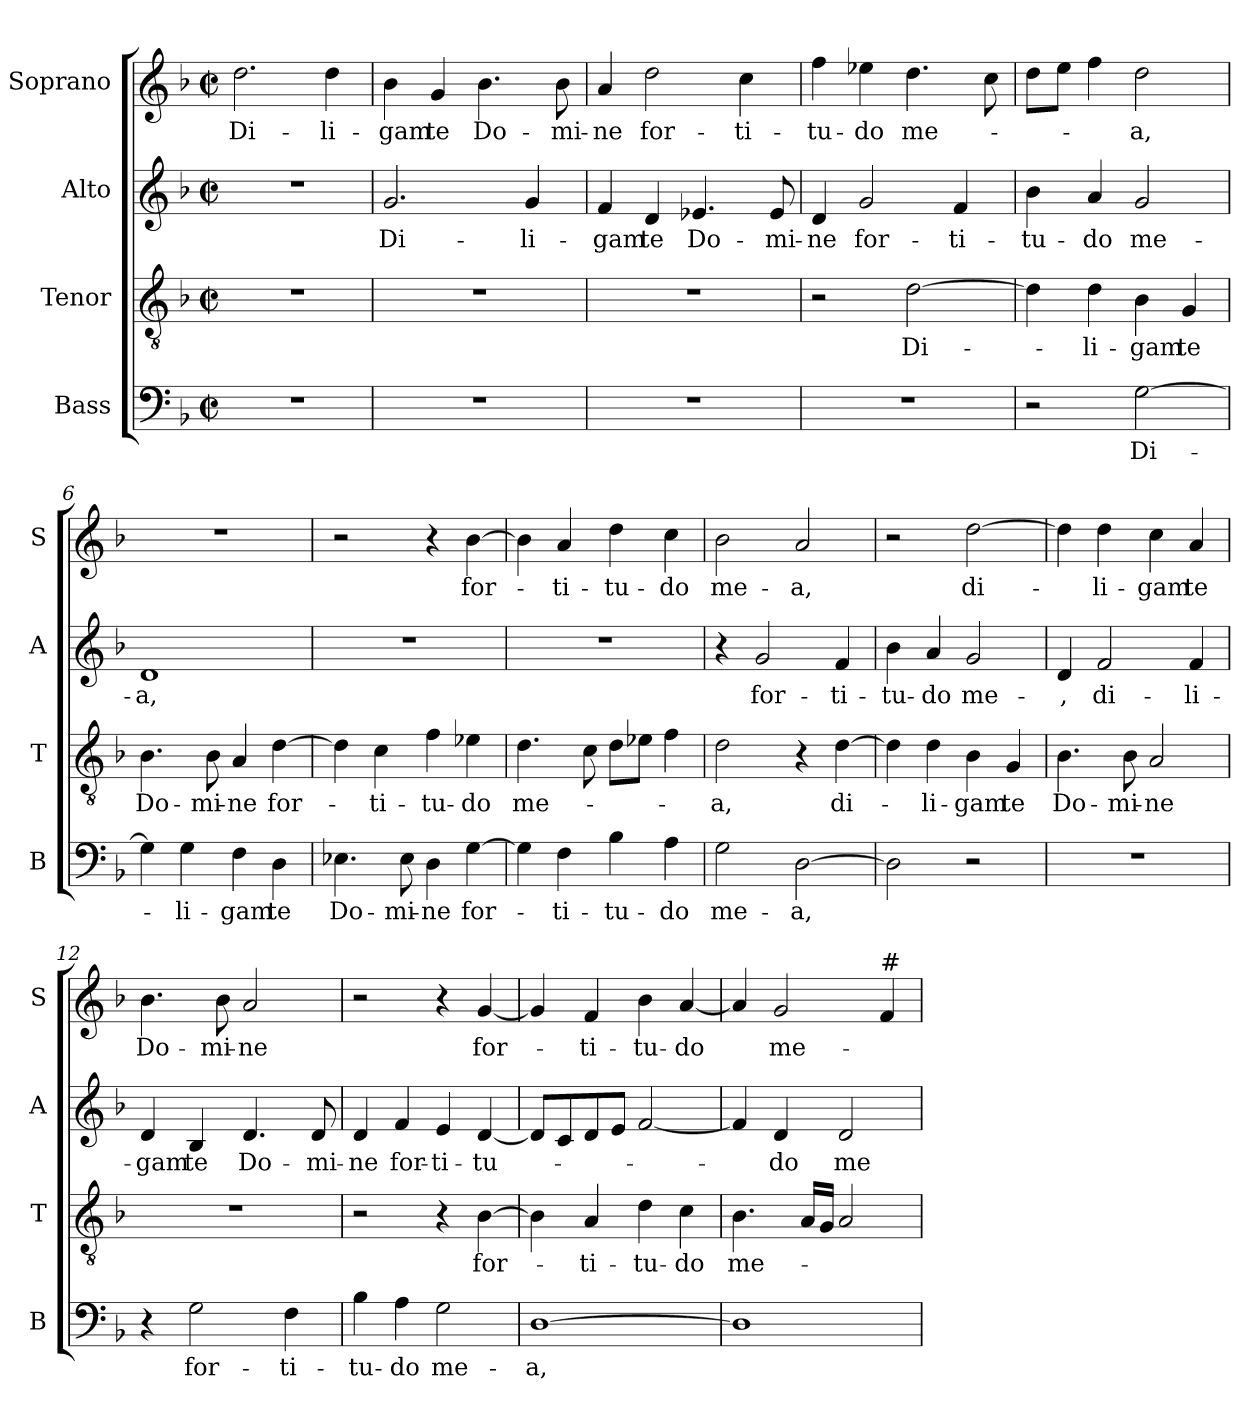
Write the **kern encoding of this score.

**kern	**text	**kern	**text	**kern	**text	**kern	**text
*part4	*part4	*part3	*part3	*part2	*part2	*part1	*part1
*staff4	*staff4	*staff3	*staff3	*staff2	*staff2	*staff1	*staff1
*I"Bass	*	*I"Tenor	*	*I"Alto	*	*I"Soprano	*
*I'B	*	*I'T	*	*I'A	*	*I'S	*
*clefF4	*	*clefGv2	*	*clefG2	*	*clefG2	*
*k[b-]	*	*k[b-]	*	*k[b-]	*	*k[b-]	*
*F:	*	*F:	*	*F:	*	*F:	*
*M2/2	*	*M2/2	*	*M2/2	*	*M2/2	*
*met(c|)	*	*met(c|)	*	*met(c|)	*	*met(c|)	*
=1	=1	=1	=1	=1	=1	=1	=1
!	!	!	!	!	!	!	!LO:LY:b
1r	.	1r	.	1r	.	2.dd\	Di-
!	!	!	!	!	!	!	!LO:LY:b
.	.	.	.	.	.	4dd\	-li-
=2	=2	=2	=2	=2	=2	=2	=2
!	!	!	!	!	!LO:LY:b	!	!LO:LY:b
1r	.	1r	.	2.g/	Di-	4b-\	-gam
!	!	!	!	!	!	!	!LO:LY:b
.	.	.	.	.	.	4g/	te
!	!	!	!	!	!	!	!LO:LY:b
.	.	.	.	.	.	4.b-\	Do-
!	!	!	!	!	!LO:LY:b	!	!
.	.	.	.	4g/	-li-	.	.
!	!	!	!	!	!	!	!LO:LY:b
.	.	.	.	.	.	8b-\	-mi-
=3	=3	=3	=3	=3	=3	=3	=3
!	!	!	!	!	!LO:LY:b	!	!LO:LY:b
1r	.	1r	.	4f/	-gam	4a/	-ne
!	!	!	!	!	!LO:LY:b	!	!LO:LY:b
.	.	.	.	4d/	te	2dd\	for-
!	!	!	!	!	!LO:LY:b	!	!
.	.	.	.	4.e-X/	Do-	.	.
!	!	!	!	!	!	!	!LO:LY:b
.	.	.	.	.	.	4cc\	-ti-
!	!	!	!	!	!LO:LY:b	!	!
.	.	.	.	8e-/	-mi-	.	.
=4	=4	=4	=4	=4	=4	=4	=4
!	!	!	!	!	!LO:LY:b	!	!LO:LY:b
1r	.	2r	.	4d/	-ne	4ff\	-tu-
!	!	!	!	!	!LO:LY:b	!	!LO:LY:b
.	.	.	.	2g/	for-	4ee-X\	-do
!	!	!	!LO:LY:b	!	!	!	!LO:LY:b
.	.	[2d\	Di-	.	.	4.dd\	me-
!	!	!	!	!	!LO:LY:b	!	!
.	.	.	.	4f/	-ti-	.	.
.	.	.	.	.	.	8cc\	.
=5	=5	=5	=5	=5	=5	=5	=5
!	!	!	!	!	!LO:LY:b	!	!
2r	.	4d\]	.	4b-\	-tu-	8dd\L	.
.	.	.	.	.	.	8ee\J	.
!	!	!	!LO:LY:b	!	!LO:LY:b	!	!
.	.	4d\	-li-	4a/	-do	4ff\	.
!	!LO:LY:b	!	!LO:LY:b	!	!LO:LY:b	!	!LO:LY:b
[2G\	Di-	4B-\	-gam	2g/	me-	2dd\	-a,
!	!	!	!LO:LY:b	!	!	!	!
.	.	4G/	te	.	.	.	.
!!LO:LB:g=z
=6	=6	=6	=6	=6	=6	=6	=6
!	!	!	!LO:LY:b	!	!LO:LY:b	!	!
4G\]	.	4.B-\	Do-	1d	-a,	1r	.
!	!LO:LY:b	!	!	!	!	!	!
4G\	-li-	.	.	.	.	.	.
!	!	!	!LO:LY:b	!	!	!	!
.	.	8B-\	-mi-	.	.	.	.
!	!LO:LY:b	!	!LO:LY:b	!	!	!	!
4F\	-gam	4A/	-ne	.	.	.	.
!	!LO:LY:b	!	!LO:LY:b	!	!	!	!
4D\	te	[4d\	for-	.	.	.	.
=7	=7	=7	=7	=7	=7	=7	=7
!	!LO:LY:b	!	!	!	!	!	!
4.E-X\	Do-	4d\]	.	1r	.	2r	.
!	!	!	!LO:LY:b	!	!	!	!
.	.	4c\	-ti-	.	.	.	.
!	!LO:LY:b	!	!	!	!	!	!
8E-\	-mi-	.	.	.	.	.	.
!	!LO:LY:b	!	!LO:LY:b	!	!	!	!
4D\	-ne	4f\	-tu-	.	.	4r	.
!	!LO:LY:b	!	!LO:LY:b	!	!	!	!LO:LY:b
[4G\	for-	4e-X\	-do	.	.	[4b-\	for-
=8	=8	=8	=8	=8	=8	=8	=8
!	!	!	!LO:LY:b	!	!	!	!
4G\]	.	4.d\	me-	1r	.	4b-\]	.
!	!LO:LY:b	!	!	!	!	!	!LO:LY:b
4F\	-ti-	.	.	.	.	4a/	-ti-
.	.	8c\	.	.	.	.	.
!	!LO:LY:b	!	!	!	!	!	!LO:LY:b
4B-\	-tu-	8d\L	.	.	.	4dd\	-tu-
.	.	8e-X\J	.	.	.	.	.
!	!LO:LY:b	!	!	!	!	!	!LO:LY:b
4A\	-do	4f\	.	.	.	4cc\	-do
=9	=9	=9	=9	=9	=9	=9	=9
!	!LO:LY:b	!	!LO:LY:b	!	!	!	!LO:LY:b
2G\	me-	2d\	-a,	4r	.	2b-\	me-
!	!	!	!	!	!LO:LY:b	!	!
.	.	.	.	2g/	for-	.	.
!	!LO:LY:b	!	!	!	!	!	!LO:LY:b
[2D\	-a,	4r	.	.	.	2a/	-a,
!	!	!	!LO:LY:b	!	!LO:LY:b	!	!
.	.	[4d\	di-	4f/	-ti-	.	.
=10	=10	=10	=10	=10	=10	=10	=10
!	!	!	!	!	!LO:LY:b	!	!
2D\]	.	4d\]	.	4b-\	-tu-	2r	.
!	!	!	!LO:LY:b	!	!LO:LY:b	!	!
.	.	4d\	-li-	4a/	-do	.	.
!	!	!	!LO:LY:b	!	!LO:LY:b	!	!LO:LY:b
2r	.	4B-\	-gam	2g/	me-	[2dd\	di-
!	!	!	!LO:LY:b	!	!	!	!
.	.	4G/	te	.	.	.	.
!!LO:LB:g=z
=11	=11	=11	=11	=11	=11	=11	=11
!	!	!	!LO:LY:b	!	!LO:LY:b	!	!
1r	.	4.B-\	Do-	4d/	-,	4dd\]	.
!	!	!	!	!	!LO:LY:b	!	!LO:LY:b
.	.	.	.	2f/	di-	4dd\	-li-
!	!	!	!LO:LY:b	!	!	!	!
.	.	8B-\	-mi-	.	.	.	.
!	!	!	!LO:LY:b	!	!	!	!LO:LY:b
.	.	2A/	-ne	.	.	4cc\	-gam
!	!	!	!	!	!LO:LY:b	!	!LO:LY:b
.	.	.	.	4f/	-li-	4a/	te
=12	=12	=12	=12	=12	=12	=12	=12
!	!	!	!	!	!LO:LY:b	!	!LO:LY:b
4r	.	1r	.	4d/	-gam	4.b-\	Do-
!	!LO:LY:b	!	!	!	!LO:LY:b	!	!
2G\	for-	.	.	4B-/	te	.	.
!	!	!	!	!	!	!	!LO:LY:b
.	.	.	.	.	.	8b-\	-mi-
!	!	!	!	!	!LO:LY:b	!	!LO:LY:b
.	.	.	.	4.d/	Do-	2a/	-ne
!	!LO:LY:b	!	!	!	!	!	!
4F\	-ti-	.	.	.	.	.	.
!	!	!	!	!	!LO:LY:b	!	!
.	.	.	.	8d/	-mi-	.	.
=13	=13	=13	=13	=13	=13	=13	=13
!	!LO:LY:b	!	!	!	!LO:LY:b	!	!
4B-\	-tu-	2r	.	4d/	-ne	2r	.
!	!LO:LY:b	!	!	!	!LO:LY:b	!	!
4A\	-do	.	.	4f/	for-	.	.
!	!LO:LY:b	!	!	!	!LO:LY:b	!	!
2G\	me-	4r	.	4e/	-ti-	4r	.
!	!	!	!LO:LY:b	!	!LO:LY:b	!	!LO:LY:b
.	.	[4B-\	for-	[4d/	-tu-	[4g/	for-
=14	=14	=14	=14	=14	=14	=14	=14
!	!LO:LY:b	!	!	!	!	!	!
[1D	-a,	4B-\]	.	8d/L]	.	4g/]	.
.	.	.	.	8c/	.	.	.
!	!	!	!LO:LY:b	!	!	!	!LO:LY:b
.	.	4A/	-ti-	8d/	.	4f/	-ti-
.	.	.	.	8e/J	.	.	.
!	!	!	!LO:LY:b	!	!	!	!LO:LY:b
.	.	4d\	-tu-	[2f/	.	4b-\	-tu-
!	!	!	!LO:LY:b	!	!	!	!LO:LY:b
.	.	4c\	-do	.	.	[4a/	-do
=15	=15	=15	=15	=15	=15	=15	=15
!	!	!	!LO:LY:b	!	!	!	!
1D]	.	4.B-\	me-	4f/]	.	4a/]	.
!	!	!	!	!	!LO:LY:b	!	!LO:LY:b
.	.	.	.	4d/	-do	2g/	me-
.	.	16A/LL	.	.	.	.	.
.	.	16G/JJ	.	.	.	.	.
!	!	!	!	!	!LO:LY:b	!	!
.	.	2A/	.	2d/	me-	.	.
!	!	!	!	!	!	!LO:TX:a:t=#	!
.	.	.	.	.	.	4f/	.
=	=	=	=	=	=	=	=
*-	*-	*-	*-	*-	*-	*-	*-
